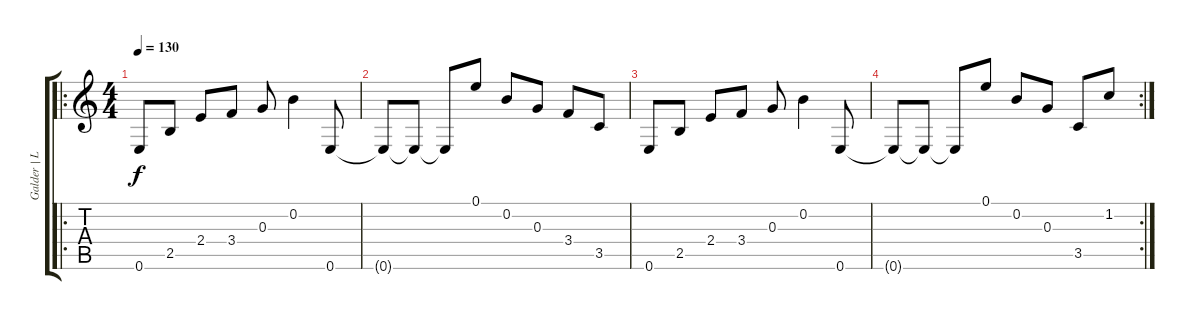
\track ("Galder | Lead/Acoustic" "Galder | L") {instrument acousticguitarsteel}
\staff {score tabs}
\tuning (E4 B3 G3 D3 A2 E2) {hide}
\ro
\ts (4 4)
\tempo 130
\clef g2
\ks c
0.6.8{dy f instrument acousticguitarsteel} 2.5.8 2.4.8 3.4.8 0.3.8 0.2.4 0.6.8 |
0.6{t}.8 0.6{t}.8 0.6{t}.8 0.1.8 0.2.8 0.3.8 3.4.8 3.5.8 |
0.6.8 2.5.8 2.4.8 3.4.8 0.3.8 0.2.4 0.6.8 |
\rc 2
0.6{t}.8 0.6{t}.8 0.6{t}.8 0.1.8 0.2.8 0.3.8 3.5.8 1.2.8
